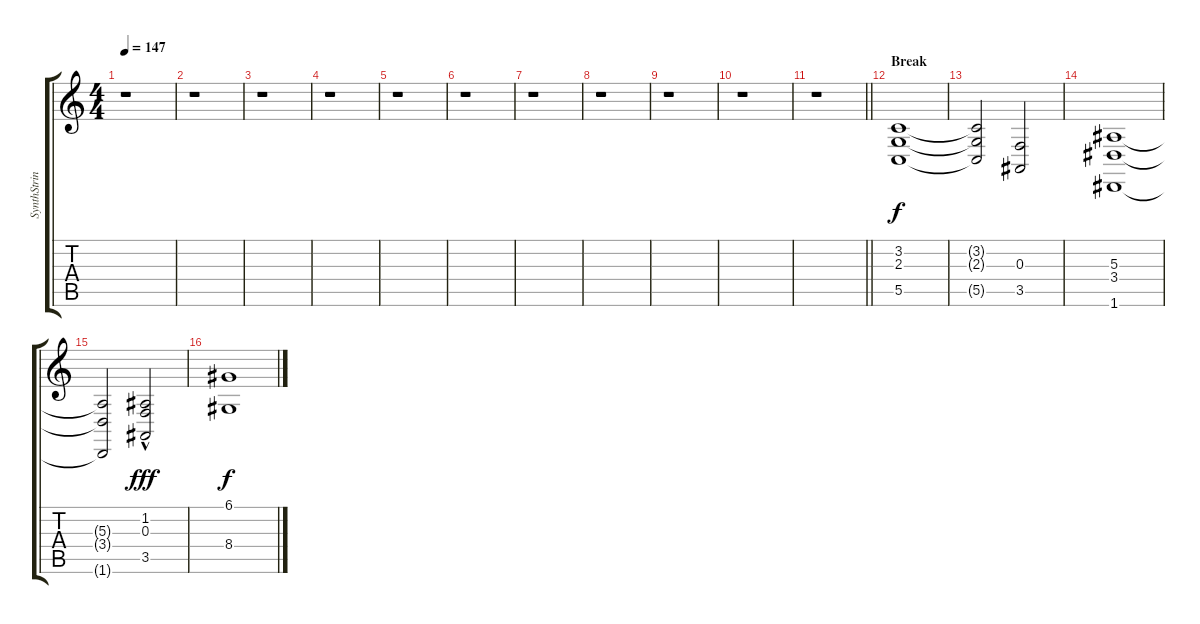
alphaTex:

\track ("SynthStrings" "SynthStrin") {instrument synthstrings1}
\staff {score tabs}
\tuning (D4 A3 F3 C3 G2 D2) {hide}
\ts (4 4)
\tempo 147
\clef g2
\ks c
r.1{dy f} |
r.1 |
r.1 |
r.1 |
r.1 |
r.1 |
r.1 |
r.1 |
r.1 |
r.1 |
\barLineRight lightlight
r.1 |
\section ("" "Break")
(3.2 2.3 5.5).1{volume 11} |
(3.2{t} 2.3{t} 5.5{t}).2 (0.3 3.5).2 |
(5.3 3.4 1.6).1 |
(5.3{t} 3.4{t} 1.6{t}).2 (1.2{hac} 0.3 3.5).2{dy fff} |
(6.1 8.4).1{dy f}
